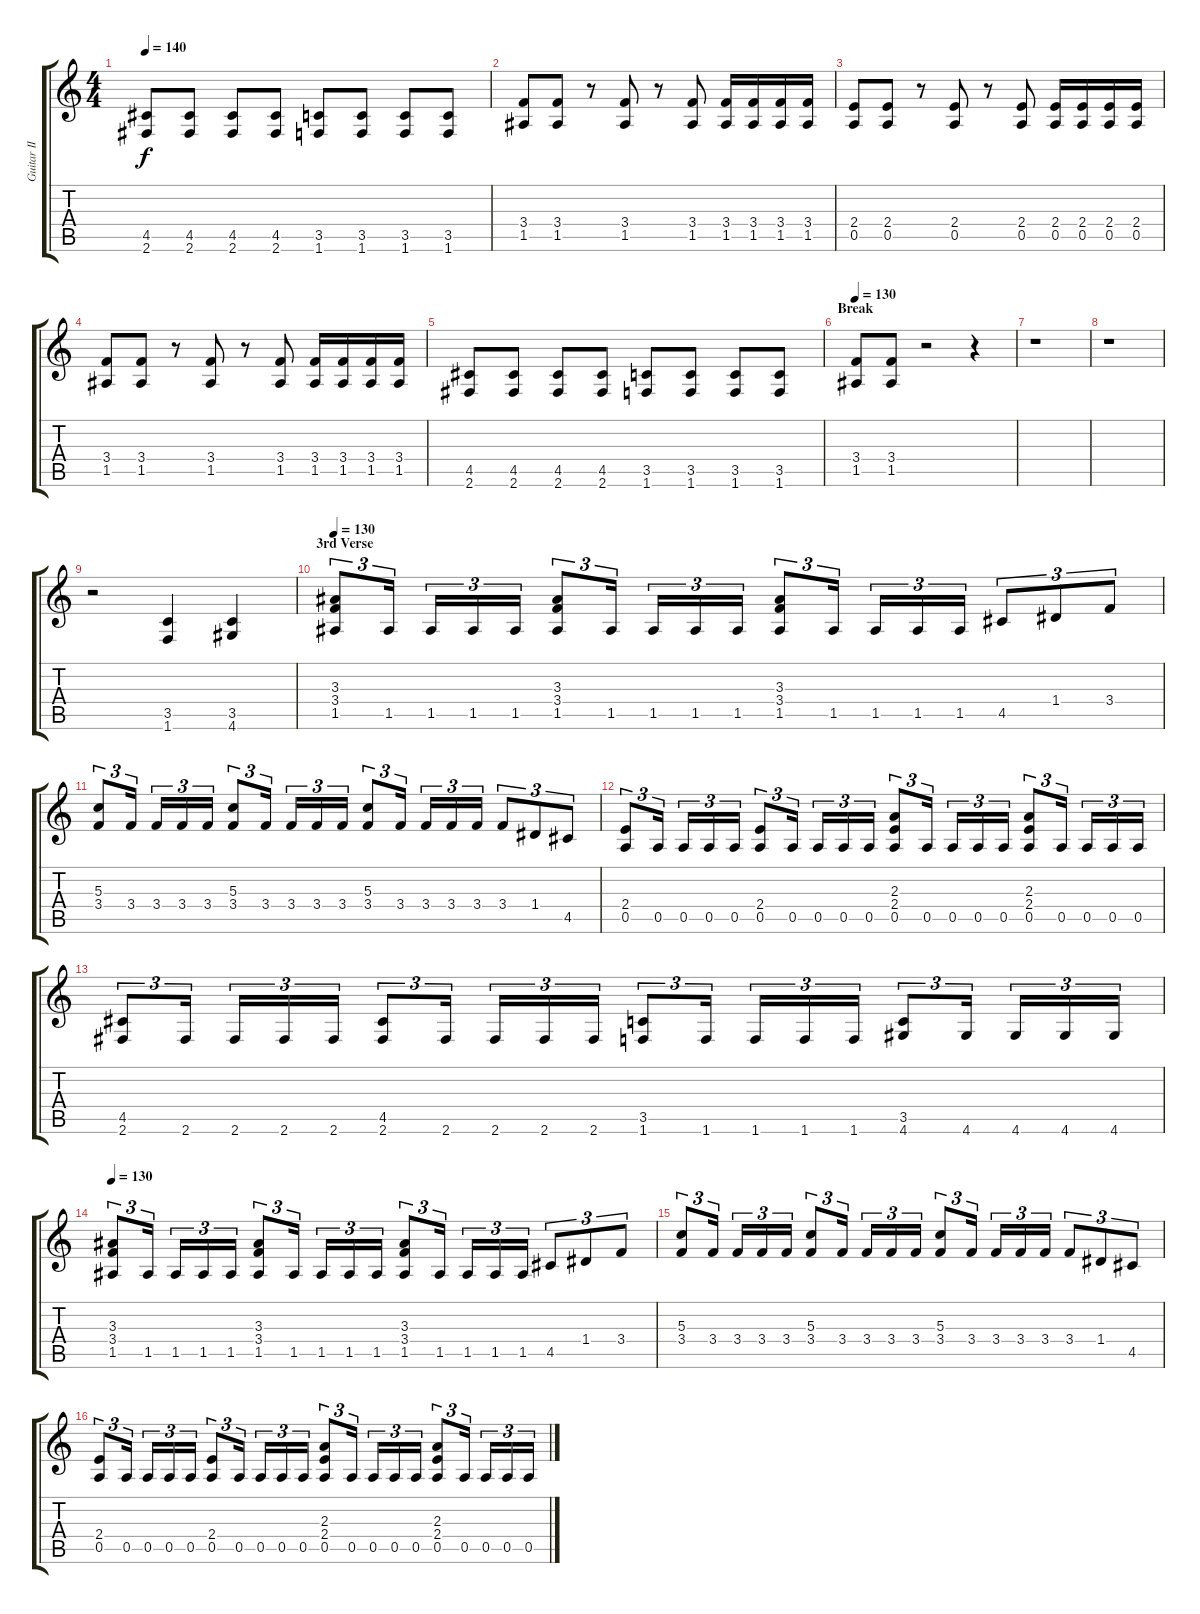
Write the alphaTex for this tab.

\track ("Guitar II" "Guitar II") {instrument distortionguitar}
\staff {score tabs}
\tuning (E4 B3 G3 D3 A2 E2) {hide}
\ts (4 4)
\tempo 140
\clef g2
\ks c
(4.5 2.6).8{dy f} (4.5 2.6).8 (4.5 2.6).8 (4.5 2.6).8 (3.5 1.6).8 (3.5 1.6).8 (3.5 1.6).8 (3.5 1.6).8 |
(3.4 1.5).8 (3.4 1.5).8 r.8 (3.4 1.5).8 r.8 (3.4 1.5).8 (3.4 1.5).16 (3.4 1.5).16 (3.4 1.5).16 (3.4 1.5).16 |
(2.4 0.5).8 (2.4 0.5).8 r.8 (2.4 0.5).8 r.8 (2.4 0.5).8 (2.4 0.5).16 (2.4 0.5).16 (2.4 0.5).16 (2.4 0.5).16 |
(3.4 1.5).8 (3.4 1.5).8 r.8 (3.4 1.5).8 r.8 (3.4 1.5).8 (3.4 1.5).16 (3.4 1.5).16 (3.4 1.5).16 (3.4 1.5).16 |
(4.5 2.6).8 (4.5 2.6).8 (4.5 2.6).8 (4.5 2.6).8 (3.5 1.6).8 (3.5 1.6).8 (3.5 1.6).8 (3.5 1.6).8 |
\section ("" "Break")
\tempo 130
(3.4 1.5).8 (3.4 1.5).8 r.2 r.4 |
r.1 |
r.1 |
r.2 (3.5 1.6).4 (3.5 4.6).4 |
\section ("" "3rd Verse")
\tempo 130
(3.3 3.4 1.5).8{tu (3 2)} 1.5.16{tu (3 2)} 1.5.16{tu (3 2)} 1.5.16{tu (3 2)} 1.5.16{tu (3 2)} (3.3 3.4 1.5).8{tu (3 2)} 1.5.16{tu (3 2)} 1.5.16{tu (3 2)} 1.5.16{tu (3 2)} 1.5.16{tu (3 2)} (3.3 3.4 1.5).8{tu (3 2)} 1.5.16{tu (3 2)} 1.5.16{tu (3 2)} 1.5.16{tu (3 2)} 1.5.16{tu (3 2)} 4.5.8{tu (3 2)} 1.4.8{tu (3 2)} 3.4.8{tu (3 2)} |
(5.3 3.4).8{tu (3 2)} 3.4.16{tu (3 2)} 3.4.16{tu (3 2)} 3.4.16{tu (3 2)} 3.4.16{tu (3 2)} (5.3 3.4).8{tu (3 2)} 3.4.16{tu (3 2)} 3.4.16{tu (3 2)} 3.4.16{tu (3 2)} 3.4.16{tu (3 2)} (5.3 3.4).8{tu (3 2)} 3.4.16{tu (3 2)} 3.4.16{tu (3 2)} 3.4.16{tu (3 2)} 3.4.16{tu (3 2)} 3.4.8{tu (3 2)} 1.4.8{tu (3 2)} 4.5.8{tu (3 2)} |
(2.4 0.5).8{tu (3 2)} 0.5.16{tu (3 2)} 0.5.16{tu (3 2)} 0.5.16{tu (3 2)} 0.5.16{tu (3 2)} (2.4 0.5).8{tu (3 2)} 0.5.16{tu (3 2)} 0.5.16{tu (3 2)} 0.5.16{tu (3 2)} 0.5.16{tu (3 2)} (2.3 2.4 0.5).8{tu (3 2)} 0.5.16{tu (3 2)} 0.5.16{tu (3 2)} 0.5.16{tu (3 2)} 0.5.16{tu (3 2)} (2.3 2.4 0.5).8{tu (3 2)} 0.5.16{tu (3 2)} 0.5.16{tu (3 2)} 0.5.16{tu (3 2)} 0.5.16{tu (3 2)} |
(4.5 2.6).8{tu (3 2)} 2.6.16{tu (3 2)} 2.6.16{tu (3 2)} 2.6.16{tu (3 2)} 2.6.16{tu (3 2)} (4.5 2.6).8{tu (3 2)} 2.6.16{tu (3 2)} 2.6.16{tu (3 2)} 2.6.16{tu (3 2)} 2.6.16{tu (3 2)} (3.5 1.6).8{tu (3 2)} 1.6.16{tu (3 2)} 1.6.16{tu (3 2)} 1.6.16{tu (3 2)} 1.6.16{tu (3 2)} (3.5 4.6).8{tu (3 2)} 4.6.16{tu (3 2)} 4.6.16{tu (3 2)} 4.6.16{tu (3 2)} 4.6.16{tu (3 2)} |
\tempo 130
(3.3 3.4 1.5).8{tu (3 2)} 1.5.16{tu (3 2)} 1.5.16{tu (3 2)} 1.5.16{tu (3 2)} 1.5.16{tu (3 2)} (3.3 3.4 1.5).8{tu (3 2)} 1.5.16{tu (3 2)} 1.5.16{tu (3 2)} 1.5.16{tu (3 2)} 1.5.16{tu (3 2)} (3.3 3.4 1.5).8{tu (3 2)} 1.5.16{tu (3 2)} 1.5.16{tu (3 2)} 1.5.16{tu (3 2)} 1.5.16{tu (3 2)} 4.5.8{tu (3 2)} 1.4.8{tu (3 2)} 3.4.8{tu (3 2)} |
(5.3 3.4).8{tu (3 2)} 3.4.16{tu (3 2)} 3.4.16{tu (3 2)} 3.4.16{tu (3 2)} 3.4.16{tu (3 2)} (5.3 3.4).8{tu (3 2)} 3.4.16{tu (3 2)} 3.4.16{tu (3 2)} 3.4.16{tu (3 2)} 3.4.16{tu (3 2)} (5.3 3.4).8{tu (3 2)} 3.4.16{tu (3 2)} 3.4.16{tu (3 2)} 3.4.16{tu (3 2)} 3.4.16{tu (3 2)} 3.4.8{tu (3 2)} 1.4.8{tu (3 2)} 4.5.8{tu (3 2)} |
(2.4 0.5).8{tu (3 2)} 0.5.16{tu (3 2)} 0.5.16{tu (3 2)} 0.5.16{tu (3 2)} 0.5.16{tu (3 2)} (2.4 0.5).8{tu (3 2)} 0.5.16{tu (3 2)} 0.5.16{tu (3 2)} 0.5.16{tu (3 2)} 0.5.16{tu (3 2)} (2.3 2.4 0.5).8{tu (3 2)} 0.5.16{tu (3 2)} 0.5.16{tu (3 2)} 0.5.16{tu (3 2)} 0.5.16{tu (3 2)} (2.3 2.4 0.5).8{tu (3 2)} 0.5.16{tu (3 2)} 0.5.16{tu (3 2)} 0.5.16{tu (3 2)} 0.5.16{tu (3 2)}
